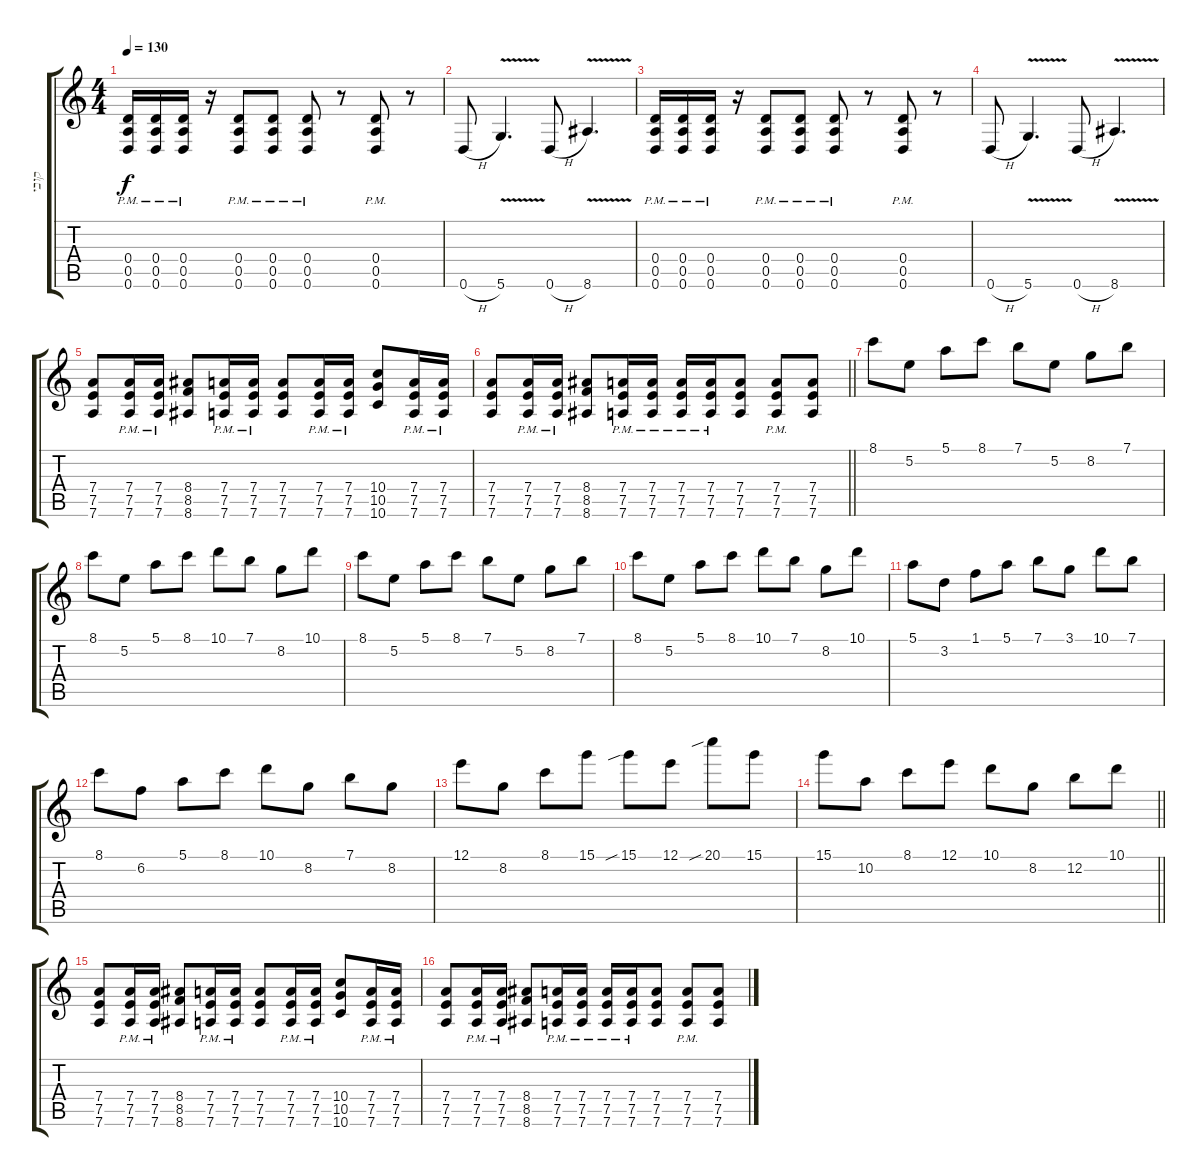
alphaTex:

\track ("קובי" "קובי") {instrument distortionguitar}
\staff {score tabs}
\tuning (E4 B3 G3 D3 A2 D2) {hide}
\ts (4 4)
\tempo 130
\clef g2
\ks c
(0.4{pm} 0.5 0.6).16{dy f} (0.4{pm} 0.5 0.6).16 (0.4{pm} 0.5 0.6).16 r.16 (0.4{pm} 0.5 0.6).8 (0.4{pm} 0.5 0.6).8 (0.4{pm} 0.5 0.6).8 r.8 (0.4{pm} 0.5{pm} 0.6).8 r.8 |
0.6{h}.8 5.6{v}.4{d} 0.6{h}.8 8.6{v}.4{d} |
(0.4{pm} 0.5 0.6).16 (0.4{pm} 0.5 0.6).16 (0.4{pm} 0.5 0.6).16 r.16 (0.4{pm} 0.5 0.6).8 (0.4{pm} 0.5 0.6).8 (0.4{pm} 0.5 0.6).8 r.8 (0.4{pm} 0.5{pm} 0.6).8 r.8 |
0.6{h}.8 5.6{v}.4{d} 0.6{h}.8 8.6{v}.4{d} |
(7.4 7.5 7.6).8 (7.4{pm} 7.5 7.6).16 (7.4{pm} 7.5 7.6).16 (8.4 8.5 8.6).8 (7.4{pm} 7.5 7.6).16 (7.4{pm} 7.5 7.6).16 (7.4 7.5 7.6).8 (7.4{pm} 7.5 7.6).16 (7.4{pm} 7.5 7.6).16 (10.4 10.5 10.6).8 (7.4{pm} 7.5 7.6).16 (7.4{pm} 7.5 7.6).16 |
\barLineRight lightlight
(7.4 7.5 7.6).8 (7.4{pm} 7.5 7.6).16 (7.4{pm} 7.5 7.6).16 (8.4 8.5 8.6).8 (7.4{pm} 7.5 7.6).16 (7.4{pm} 7.5 7.6).16 (7.4{pm} 7.5 7.6).16 (7.4{pm} 7.5 7.6).16 (7.4 7.5 7.6).8 (7.4{pm} 7.5 7.6).8 (7.4 7.5 7.6).8 |
8.1.8 5.2.8 5.1.8 8.1.8 7.1.8 5.2.8 8.2.8 7.1.8 |
8.1.8 5.2.8 5.1.8 8.1.8 10.1.8 7.1.8 8.2.8 10.1.8 |
8.1.8 5.2.8 5.1.8 8.1.8 7.1.8 5.2.8 8.2.8 7.1.8 |
8.1.8 5.2.8 5.1.8 8.1.8 10.1.8 7.1.8 8.2.8 10.1.8 |
5.1.8 3.2.8 1.1.8 5.1.8 7.1.8 3.1.8 10.1.8 7.1.8 |
8.1.8 6.2.8 5.1.8 8.1.8 10.1.8 8.2.8 7.1.8 8.2.8 |
12.1.8 8.2.8 8.1.8 15.1.8 15.1{sib}.8 12.1.8 20.1{sib}.8 15.1.8 |
\barLineRight lightlight
15.1.8 10.2.8 8.1.8 12.1.8 10.1.8 8.2.8 12.2.8 10.1.8 |
(7.4 7.5 7.6).8 (7.4{pm} 7.5 7.6).16 (7.4{pm} 7.5 7.6).16 (8.4 8.5 8.6).8 (7.4{pm} 7.5 7.6).16 (7.4{pm} 7.5 7.6).16 (7.4 7.5 7.6).8 (7.4{pm} 7.5 7.6).16 (7.4{pm} 7.5 7.6).16 (10.4 10.5 10.6).8 (7.4{pm} 7.5 7.6).16 (7.4{pm} 7.5 7.6).16 |
(7.4 7.5 7.6).8 (7.4{pm} 7.5 7.6).16 (7.4{pm} 7.5 7.6).16 (8.4 8.5 8.6).8 (7.4{pm} 7.5 7.6).16 (7.4{pm} 7.5 7.6).16 (7.4{pm} 7.5 7.6).16 (7.4{pm} 7.5 7.6).16 (7.4 7.5 7.6).8 (7.4{pm} 7.5 7.6).8 (7.4 7.5 7.6).8
